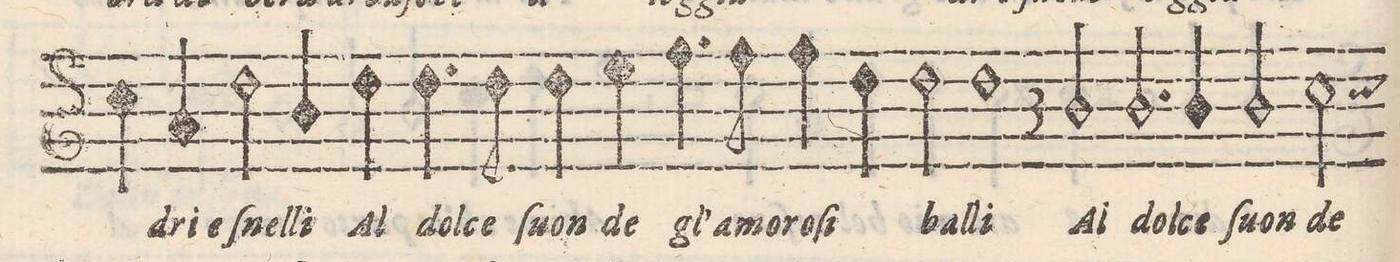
**kern	**text
*I"CANTO	*
*clefG2	*
*k[]	*
*met(C)	*
*M4/4	*
4cc\	.
4a/	-dri e
2dd\	ſnel-
=40-	=40-
4b/	-li
4dd\	Al
4.dd\	dol-
8dd\	-ce
=41-	=41-
4dd\	ſuon
4ee\	de
4.ff\	gl'a-
8ff\	-mo-
=42-	=42-
4ff\	-ro-
4dd\	-ſi
2dd\	bal-
=43-	=43-
1dd	-li
=44-	=44-
*M3/2	*
*met(3) 	*
2b/	Al
2.b/	dol-
4b/	-ce
=45-	=45-
2b/	ſuon
2cc\	de
*-	*-
